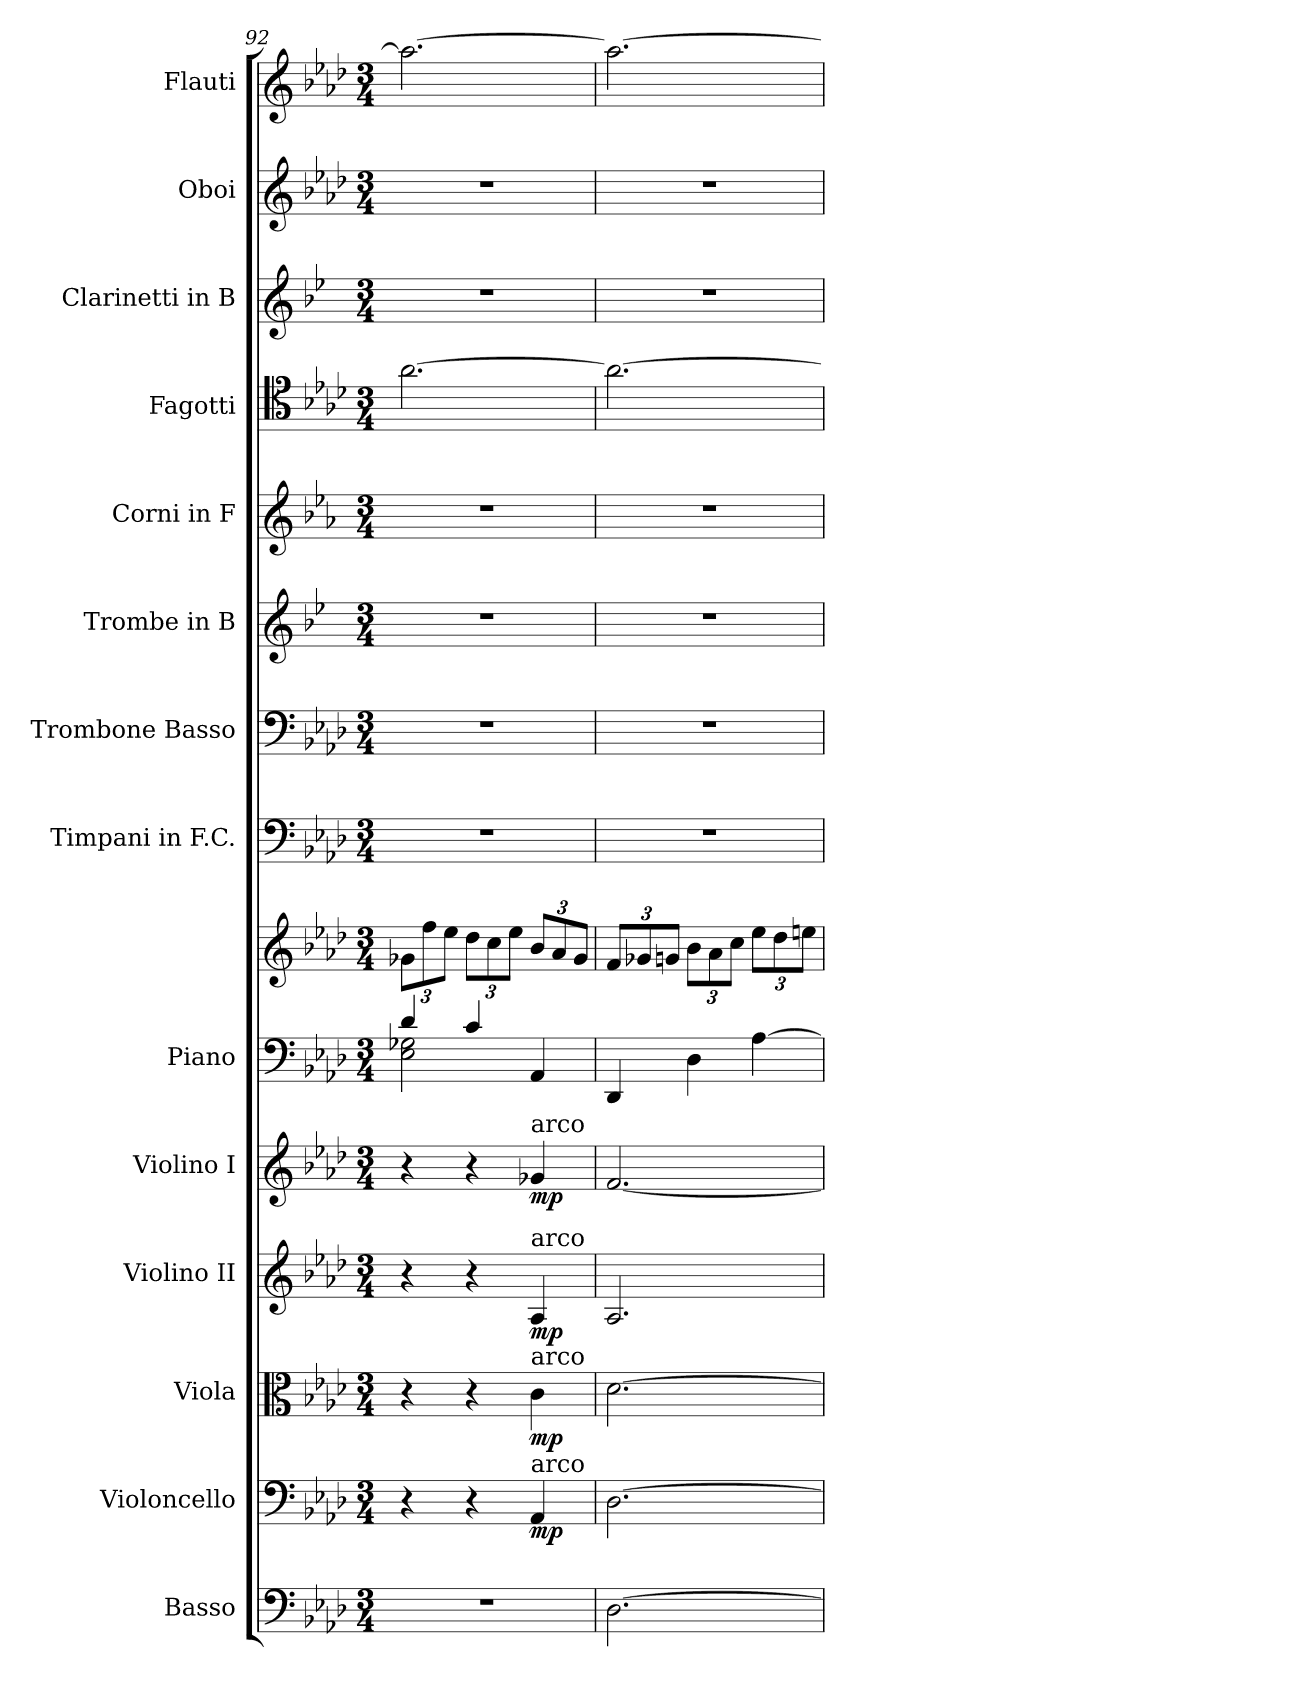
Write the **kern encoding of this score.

**kern	**kern	**dynam	**kern	**dynam	**kern	**dynam	**kern	**dynam	**kern	**kern	**kern	**kern	**kern	**kern	**kern	**kern	**kern	**kern
*part14	*part13	*part13	*part12	*part12	*part11	*part11	*part10	*part10	*part9	*part9	*part8	*part7	*part6	*part5	*part4	*part3	*part2	*part1
*staff15	*staff14	*staff14	*staff13	*staff13	*staff12	*staff12	*staff11	*staff11	*staff10	*staff9	*staff8	*staff7	*staff6	*staff5	*staff4	*staff3	*staff2	*staff1
*I"Basso	*I"Violoncello	*	*I"Viola	*	*I"Violino II	*	*I"Violino I	*	*I"Piano	*	*I"Timpani in F.C.	*I"Trombone Basso	*I"Trombe in B	*I"Corni in F	*I"Fagotti	*I"Clarinetti in B	*I"Oboi	*I"Flauti
*	*	*	*	*	*	*	*	*	*I'Pno.	*	*I'Timp.	*	*	*	*	*	*I'Ob.	*I'Fl.
*clefF4	*clefF4	*	*clefC3	*	*clefG2	*	*clefG2	*	*clefF4	*clefG2	*clefF4	*clefF4	*clefG2	*clefG2	*clefC4	*clefG2	*clefG2	*clefG2
*ITrd7c12	*	*	*	*	*	*	*	*	*	*	*	*	*ITrd1c2	*ITrd4c7	*	*ITrd1c2	*	*
*k[b-e-a-d-]	*k[b-e-a-d-]	*	*k[b-e-a-d-]	*	*k[b-e-a-d-]	*	*k[b-e-a-d-]	*	*k[b-e-a-d-]	*k[b-e-a-d-]	*k[b-e-a-d-]	*k[b-e-a-d-]	*k[b-e-a-d-]	*k[b-e-a-d-]	*k[b-e-a-d-]	*k[b-e-a-d-]	*k[b-e-a-d-]	*k[b-e-a-d-]
*M3/4	*M3/4	*	*M3/4	*	*M3/4	*	*M3/4	*	*M3/4	*M3/4	*M3/4	*M3/4	*M3/4	*M3/4	*M3/4	*M3/4	*M3/4	*M3/4
=92	=92	=92	=92	=92	=92	=92	=92	=92	=92	=92	=92	=92	=92	=92	=92	=92	=92	=92
*	*	*	*	*	*	*	*	*	*^	*	*	*	*	*	*	*	*	*
*	*	*	*	*	*	*	*	*	*	*	*Xbrackettup	*	*	*	*	*	*	*	*
2.r	4r	.	4r	.	4r	.	4r	.	4d-/	2E-\ 2G-X\	12g-X\L	2.r	2.r	2.r	2.r	[2.a-\	2.r	2.r	2.aa-\_
.	.	.	.	.	.	.	.	.	.	.	12ff\	.	.	.	.	.	.	.	.
.	.	.	.	.	.	.	.	.	.	.	12ee-\J	.	.	.	.	.	.	.	.
.	4r	.	4r	.	4r	.	4r	.	4c/	.	12dd-\L	.	.	.	.	.	.	.	.
.	.	.	.	.	.	.	.	.	.	.	12cc\	.	.	.	.	.	.	.	.
.	.	.	.	.	.	.	.	.	.	.	12ee-\J	.	.	.	.	.	.	.	.
!	!	!	!	!	!	!	!LO:TX:a:t=arco	!	!	!	!	!	!	!	!	!	!	!	!
!	!	!	!	!	!LO:TX:a:t=arco	!	!	!	!	!	!	!	!	!	!	!	!	!	!
!	!	!	!LO:TX:a:t=arco	!	!	!	!	!	!	!	!	!	!	!	!	!	!	!	!
!	!LO:TX:a:t=arco	!	!	!	!	!	!	!	!	!	!	!	!	!	!	!	!	!	!
!	!	!LO:DY:b	!	!LO:DY:b	!	!LO:DY:b	!	!LO:DY:b	!	!	!	!	!	!	!	!	!	!	!
.	4AA-/	mp	4c\	mp	4A-/	mp	4g-X/	mp	4AA-/	4ryy	12b-/L	.	.	.	.	.	.	.	.
.	.	.	.	.	.	.	.	.	.	.	12a-/	.	.	.	.	.	.	.	.
.	.	.	.	.	.	.	.	.	.	.	12g-/J	.	.	.	.	.	.	.	.
*	*	*	*	*	*	*	*	*	*v	*v	*	*	*	*	*	*	*	*	*
!!LO:PB:g=z
=93	=93	=93	=93	=93	=93	=93	=93	=93	=93	=93	=93	=93	=93	=93	=93	=93	=93	=93
[2.DD-\	[2.D-\	.	[2.d-\	.	2.A-/	.	[2.f/	.	4DD-/	12f/L	2.r	2.r	2.r	2.r	2.a-\_	2.r	2.r	2.aa-\_
.	.	.	.	.	.	.	.	.	.	12g-X/	.	.	.	.	.	.	.	.
.	.	.	.	.	.	.	.	.	.	12gn/J	.	.	.	.	.	.	.	.
.	.	.	.	.	.	.	.	.	4D-\	12b-\L	.	.	.	.	.	.	.	.
.	.	.	.	.	.	.	.	.	.	12a-\	.	.	.	.	.	.	.	.
.	.	.	.	.	.	.	.	.	.	12cc\J	.	.	.	.	.	.	.	.
.	.	.	.	.	.	.	.	.	[4A-\	12ee-\L	.	.	.	.	.	.	.	.
.	.	.	.	.	.	.	.	.	.	12dd-\	.	.	.	.	.	.	.	.
.	.	.	.	.	.	.	.	.	.	12een\J	.	.	.	.	.	.	.	.
=	=	=	=	=	=	=	=	=	=	=	=	=	=	=	=	=	=	=
*-	*-	*-	*-	*-	*-	*-	*-	*-	*-	*-	*-	*-	*-	*-	*-	*-	*-	*-
